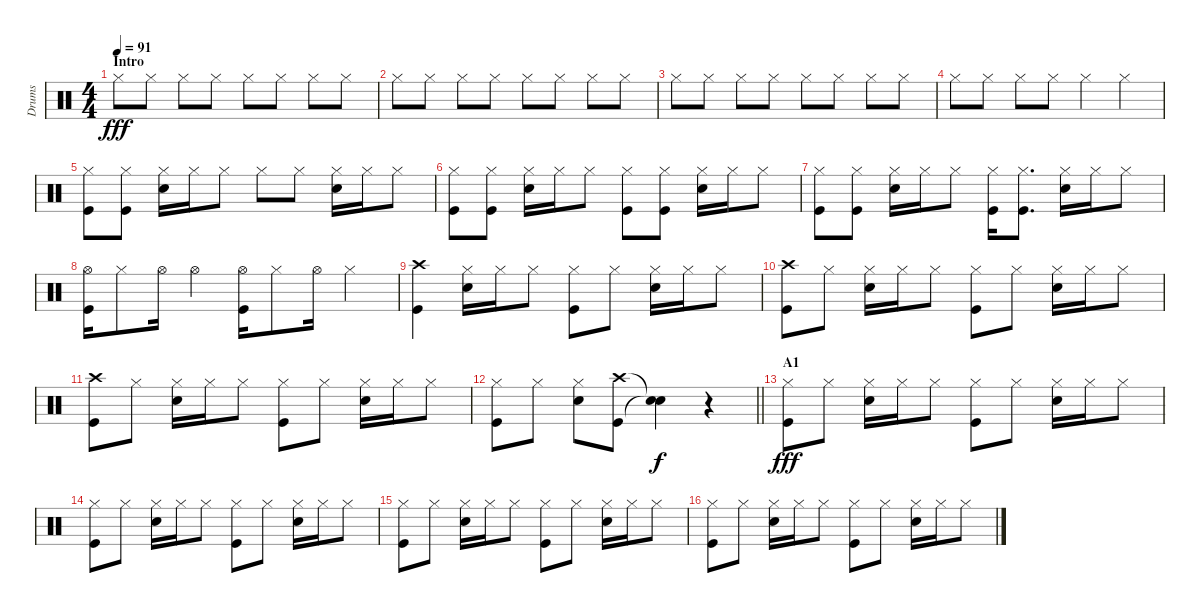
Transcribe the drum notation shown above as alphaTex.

\track ("Drums" "Drums") {instrument percussion}
\staff {score}
\articulation defaults
\ts (4 4)
\section ("" "Intro")
\tempo 91
\clef neutral
\ks c "Hi-Hat (closed)".8{dy fff} "Hi-Hat (closed)".8 "Hi-Hat (closed)".8 "Hi-Hat (closed)".8 "Hi-Hat (closed)".8 "Hi-Hat (closed)".8 "Hi-Hat (closed)".8 "Hi-Hat (closed)".8
|
"Hi-Hat (closed)".8 "Hi-Hat (closed)".8 "Hi-Hat (closed)".8 "Hi-Hat (closed)".8 "Hi-Hat (closed)".8 "Hi-Hat (closed)".8 "Hi-Hat (closed)".8 "Hi-Hat (closed)".8 |
"Hi-Hat (closed)".8 "Hi-Hat (closed)".8 "Hi-Hat (closed)".8 "Hi-Hat (closed)".8 "Hi-Hat (closed)".8 "Hi-Hat (closed)".8 "Hi-Hat (closed)".8 "Hi-Hat (closed)".8 |
"Hi-Hat (closed)".8 "Hi-Hat (closed)".8 "Hi-Hat (closed)".8 "Hi-Hat (closed)".8 "Hi-Hat (closed)".4 "Hi-Hat (closed)".4 |
("Hi-Hat (closed)" "Kick (hit)").8 ("Hi-Hat (closed)" "Kick (hit)").8 ("Hi-Hat (closed)" "Snare (hit) 2").16 "Hi-Hat (closed)".16 "Hi-Hat (closed)".8 "Hi-Hat (closed)".8 "Hi-Hat (closed)".8 ("Hi-Hat (closed)" "Snare (hit) 2").16 "Hi-Hat (closed)".16 "Hi-Hat (closed)".8 |
("Hi-Hat (closed)" "Kick (hit)").8 ("Hi-Hat (closed)" "Kick (hit)").8 ("Hi-Hat (closed)" "Snare (hit) 2").16 "Hi-Hat (closed)".16 "Hi-Hat (closed)".8 ("Hi-Hat (closed)" "Kick (hit)").8 ("Hi-Hat (closed)" "Kick (hit)").8 ("Hi-Hat (closed)" "Snare (hit) 2").16 "Hi-Hat (closed)".16 "Hi-Hat (closed)".8 |
("Hi-Hat (closed)" "Kick (hit)").8 ("Hi-Hat (closed)" "Kick (hit)").8 ("Hi-Hat (closed)" "Snare (hit) 2").16 "Hi-Hat (closed)".16 "Hi-Hat (closed)".8 ("Hi-Hat (closed)" "Kick (hit)").16 ("Hi-Hat (closed)" "Kick (hit)").8{d} ("Hi-Hat (closed)" "Snare (hit) 2").16 "Hi-Hat (closed)".16 "Hi-Hat (closed)".8 |
("Hi-Hat (open)" "Kick (hit)").16 "Hi-Hat (closed)".8 "Hi-Hat (open)".16 "Hi-Hat (open)".4 ("Hi-Hat (open)" "Kick (hit)").16 "Hi-Hat (closed)".8 "Hi-Hat (open)".16 "Hi-Hat (closed)".4 |
("Crash high (hit)" "Kick (hit)").4 ("Hi-Hat (closed)" "Snare (hit) 2").16 "Hi-Hat (closed)".16 "Hi-Hat (closed)".8 ("Hi-Hat (closed)" "Kick (hit)").8 "Hi-Hat (closed)".8 ("Hi-Hat (closed)" "Snare (hit) 2").16 "Hi-Hat (closed)".16 "Hi-Hat (closed)".8 |
("Crash high (hit)" "Kick (hit)").8 "Hi-Hat (closed)".8 ("Hi-Hat (closed)" "Snare (hit) 2").16 "Hi-Hat (closed)".16 "Hi-Hat (closed)".8 ("Hi-Hat (closed)" "Kick (hit)").8 "Hi-Hat (closed)".8 ("Hi-Hat (closed)" "Snare (hit) 2").16 "Hi-Hat (closed)".16 "Hi-Hat (closed)".8 |
("Crash high (hit)" "Kick (hit)").8 "Hi-Hat (closed)".8 ("Hi-Hat (closed)" "Snare (hit) 2").16 "Hi-Hat (closed)".16 "Hi-Hat (closed)".8 ("Hi-Hat (closed)" "Kick (hit)").8 "Hi-Hat (closed)".8 ("Hi-Hat (closed)" "Snare (hit) 2").16 "Hi-Hat (closed)".16 "Hi-Hat (closed)".8 |
\barLineRight lightlight
("Hi-Hat (closed)" "Kick (hit)").8 "Hi-Hat (closed)".8 ("Hi-Hat (closed)" "Snare (hit) 2").8 ("Crash high (hit)" "Kick (hit)").8 ("Snare (hit)"{t} "Snare (hit)"{t}).4{dy f} r.4 |
\section ("" "A1")
("Hi-Hat (closed)" "Kick (hit)").8{dy fff} "Hi-Hat (closed)".8 ("Hi-Hat (closed)" "Snare (hit) 2").16 "Hi-Hat (closed)".16 "Hi-Hat (closed)".8 ("Hi-Hat (closed)" "Kick (hit)").8 "Hi-Hat (closed)".8 ("Hi-Hat (closed)" "Snare (hit) 2").16 "Hi-Hat (closed)".16 "Hi-Hat (closed)".8 |
("Hi-Hat (closed)" "Kick (hit)").8 "Hi-Hat (closed)".8 ("Hi-Hat (closed)" "Snare (hit) 2").16 "Hi-Hat (closed)".16 "Hi-Hat (closed)".8 ("Hi-Hat (closed)" "Kick (hit)").8 "Hi-Hat (closed)".8 ("Hi-Hat (closed)" "Snare (hit) 2").16 "Hi-Hat (closed)".16 "Hi-Hat (closed)".8 |
("Hi-Hat (closed)" "Kick (hit)").8 "Hi-Hat (closed)".8 ("Hi-Hat (closed)" "Snare (hit) 2").16 "Hi-Hat (closed)".16 "Hi-Hat (closed)".8 ("Hi-Hat (closed)" "Kick (hit)").8 "Hi-Hat (closed)".8 ("Hi-Hat (closed)" "Snare (hit) 2").16 "Hi-Hat (closed)".16 "Hi-Hat (closed)".8 |
("Hi-Hat (closed)" "Kick (hit)").8 "Hi-Hat (closed)".8 ("Hi-Hat (closed)" "Snare (hit) 2").16 "Hi-Hat (closed)".16 "Hi-Hat (closed)".8 ("Hi-Hat (closed)" "Kick (hit)").8 "Hi-Hat (closed)".8 ("Hi-Hat (closed)" "Snare (hit) 2").16 "Hi-Hat (closed)".16 "Hi-Hat (closed)".8
